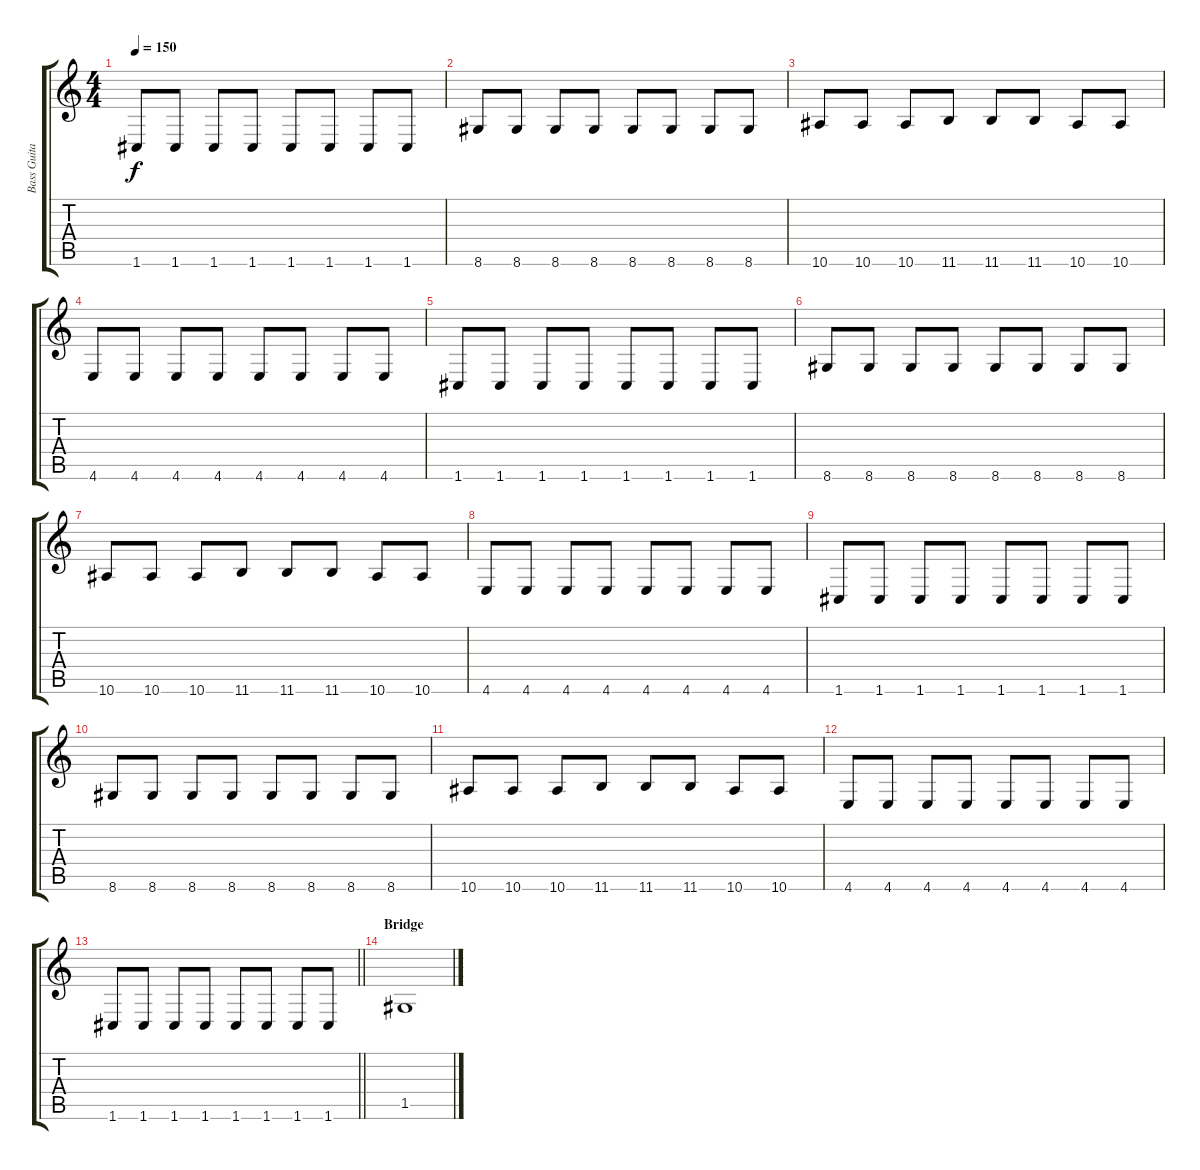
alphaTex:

\track ("Bass Guitar" "Bass Guita") {instrument electricbasspick}
\staff {score tabs}
\tuning (D4 A3 F3 C3 G2 C2) {hide}
\ts (4 4)
\tempo 150
\clef g2
\ks c
1.6.8{dy f} 1.6.8 1.6.8 1.6.8 1.6.8 1.6.8 1.6.8 1.6.8 |
8.6.8 8.6.8 8.6.8 8.6.8 8.6.8 8.6.8 8.6.8 8.6.8 |
10.6.8 10.6.8 10.6.8 11.6.8 11.6.8 11.6.8 10.6.8 10.6.8 |
4.6.8 4.6.8 4.6.8 4.6.8 4.6.8 4.6.8 4.6.8 4.6.8 |
1.6.8 1.6.8 1.6.8 1.6.8 1.6.8 1.6.8 1.6.8 1.6.8 |
8.6.8 8.6.8 8.6.8 8.6.8 8.6.8 8.6.8 8.6.8 8.6.8 |
10.6.8 10.6.8 10.6.8 11.6.8 11.6.8 11.6.8 10.6.8 10.6.8 |
4.6.8 4.6.8 4.6.8 4.6.8 4.6.8 4.6.8 4.6.8 4.6.8 |
1.6.8 1.6.8 1.6.8 1.6.8 1.6.8 1.6.8 1.6.8 1.6.8 |
8.6.8 8.6.8 8.6.8 8.6.8 8.6.8 8.6.8 8.6.8 8.6.8 |
10.6.8 10.6.8 10.6.8 11.6.8 11.6.8 11.6.8 10.6.8 10.6.8 |
4.6.8 4.6.8 4.6.8 4.6.8 4.6.8 4.6.8 4.6.8 4.6.8 |
\barLineRight lightlight
1.6.8 1.6.8 1.6.8 1.6.8 1.6.8 1.6.8 1.6.8 1.6.8 |
\section ("" "Bridge")
1.5.1
